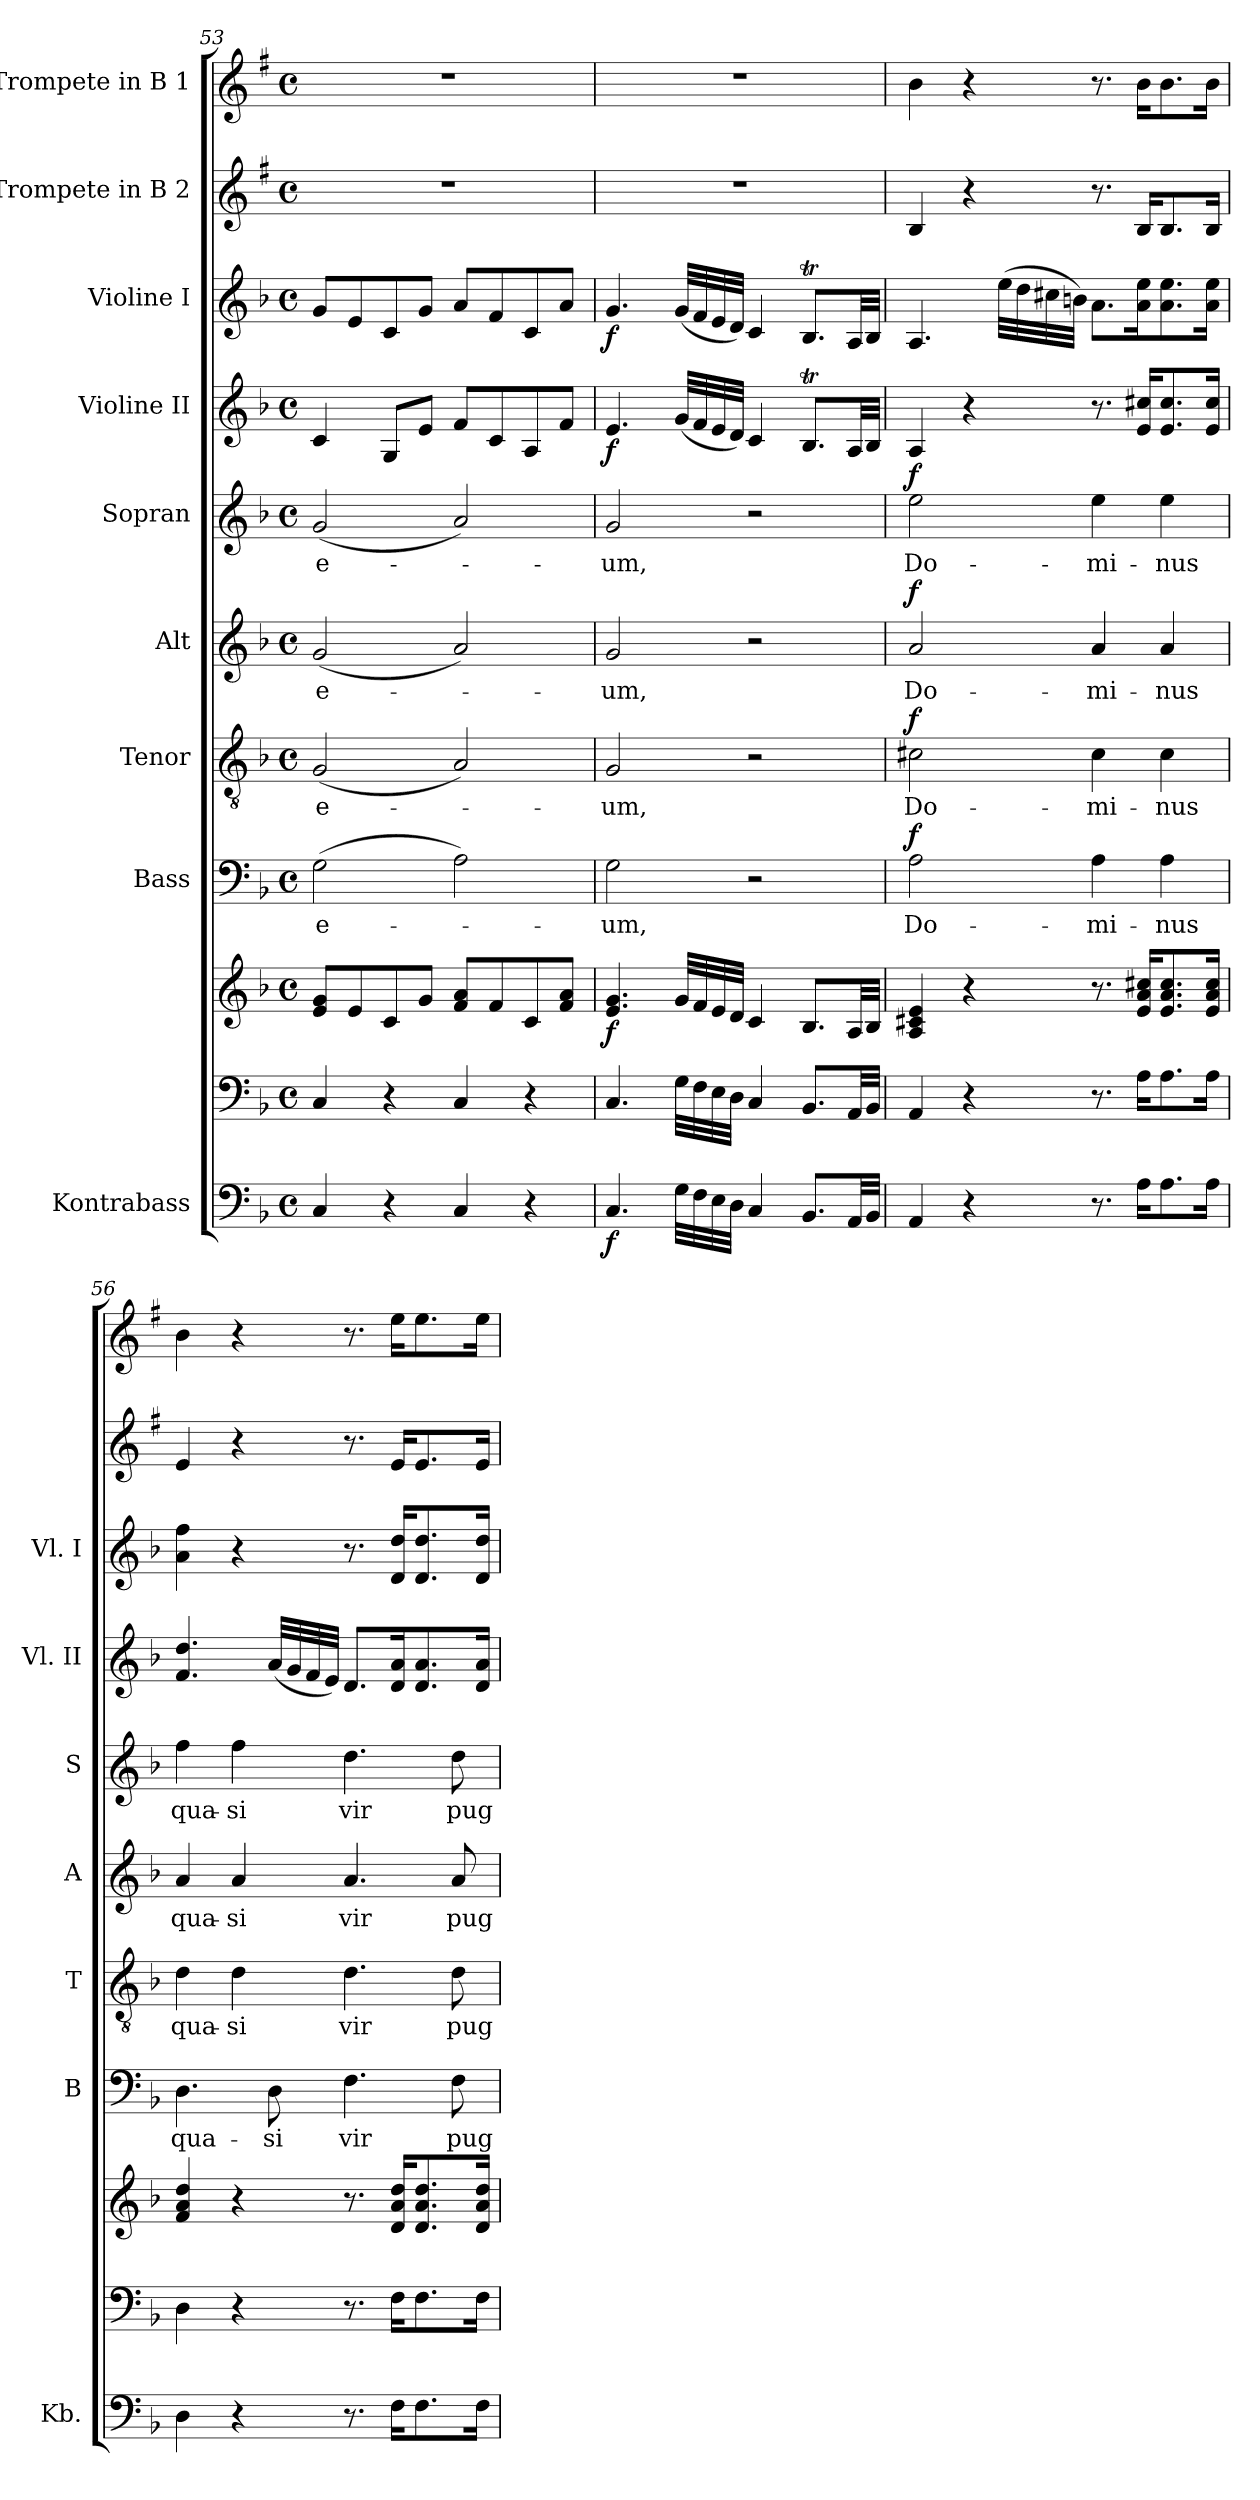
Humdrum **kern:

**kern	**dynam	**kern	**kern	**dynam	**kern	**text	**dynam	**kern	**text	**dynam	**kern	**text	**dynam	**kern	**text	**dynam	**kern	**dynam	**kern	**dynam	**kern	**kern
*part10	*part10	*part9	*part9	*part9	*part8	*part8	*part8	*part7	*part7	*part7	*part6	*part6	*part6	*part5	*part5	*part5	*part4	*part4	*part3	*part3	*part2	*part1
*staff11	*staff11	*staff10	*staff9	*staff9/10	*staff8	*staff8	*staff8	*staff7	*staff7	*staff7	*staff6	*staff6	*staff6	*staff5	*staff5	*staff5	*staff4	*staff4	*staff3	*staff3	*staff2	*staff1
*I"Kontrabass	*	*	*	*	*I"Bass	*	*	*I"Tenor	*	*	*I"Alt	*	*	*I"Sopran	*	*	*I"Violine II	*	*I"Violine I	*	*I"Trompete in B 2	*I"Trompete in B 1
*I'Kb.	*	*	*	*	*I'B	*	*	*I'T	*	*	*I'A	*	*	*I'S	*	*	*I'Vl. II	*	*I'Vl. I	*	*	*
*clefF4	*	*clefF4	*clefG2	*	*clefF4	*	*	*clefGv2	*	*	*clefG2	*	*	*clefG2	*	*	*clefG2	*	*clefG2	*	*clefG2	*clefG2
*ITrd7c12	*	*	*	*	*	*	*	*	*	*	*	*	*	*	*	*	*	*	*	*	*ITrd1c2	*ITrd1c2
*k[b-]	*	*k[b-]	*k[b-]	*	*k[b-]	*	*	*k[b-]	*	*	*k[b-]	*	*	*k[b-]	*	*	*k[b-]	*	*k[b-]	*	*k[b-]	*k[b-]
*F:	*	*F:	*F:	*	*F:	*	*	*F:	*	*	*F:	*	*	*F:	*	*	*F:	*	*F:	*	*F:	*F:
*M4/4	*	*M4/4	*M4/4	*	*M4/4	*	*	*M4/4	*	*	*M4/4	*	*	*M4/4	*	*	*M4/4	*	*M4/4	*	*M4/4	*M4/4
*met(c)	*	*met(c)	*met(c)	*	*met(c)	*	*	*met(c)	*	*	*met(c)	*	*	*met(c)	*	*	*met(c)	*	*met(c)	*	*met(c)	*met(c)
=53	=53	=53	=53	=53	=53	=53	=53	=53	=53	=53	=53	=53	=53	=53	=53	=53	=53	=53	=53	=53	=53	=53
!	!	!	!	!	!	!LO:LY:b	!	!	!LO:LY:b	!	!	!LO:LY:b	!	!	!LO:LY:b	!	!	!	!	!	!	!
4CC/	.	4C/	8e/ 8g/L	.	(>2G\	e-	.	(<2G/	e-	.	(<2g/	e-	.	(<2g/	e-	.	4c/	.	8g/L	.	1r	1r
.	.	.	8e/	.	.	.	.	.	.	.	.	.	.	.	.	.	.	.	8e/	.	.	.
4r	.	4r	8c/	.	.	.	.	.	.	.	.	.	.	.	.	.	8G/L	.	8c/	.	.	.
.	.	.	8g/J	.	.	.	.	.	.	.	.	.	.	.	.	.	8e/J	.	8g/J	.	.	.
4CC/	.	4C/	8f/ 8a/L	.	2A\)	.	.	2A/)	.	.	2a/)	.	.	2a/)	.	.	8f/L	.	8a/L	.	.	.
.	.	.	8f/	.	.	.	.	.	.	.	.	.	.	.	.	.	8c/	.	8f/	.	.	.
4r	.	4r	8c/	.	.	.	.	.	.	.	.	.	.	.	.	.	8A/	.	8c/	.	.	.
.	.	.	8f/ 8a/J	.	.	.	.	.	.	.	.	.	.	.	.	.	8f/J	.	8a/J	.	.	.
=54	=54	=54	=54	=54	=54	=54	=54	=54	=54	=54	=54	=54	=54	=54	=54	=54	=54	=54	=54	=54	=54	=54
!	!LO:DY:b	!	!	!LO:DY:b	!	!LO:LY:b	!	!	!LO:LY:b	!	!	!LO:LY:b	!	!	!LO:LY:b	!	!	!LO:DY:b	!	!LO:DY:b	!	!
4.CC/	f	4.C/	4.e/ 4.g/	f	2G\	-um,	.	2G/	-um,	.	2g/	-um,	.	2g/	-um,	.	4.e/	f	4.g/	f	1r	1r
32GG\LLL	.	32G\LLL	32g/LLL	.	.	.	.	.	.	.	.	.	.	.	.	.	(<32g/LLL	.	(<32g/LLL	.	.	.
32FF\	.	32F\	32f/	.	.	.	.	.	.	.	.	.	.	.	.	.	32f/	.	32f/	.	.	.
32EE\	.	32E\	32e/	.	.	.	.	.	.	.	.	.	.	.	.	.	32e/	.	32e/	.	.	.
32DD\JJJ	.	32D\JJJ	32d/JJJ	.	.	.	.	.	.	.	.	.	.	.	.	.	32d/JJJ)	.	32d/JJJ)	.	.	.
4CC/	.	4C/	4c/	.	2r	.	.	2r	.	.	2r	.	.	2r	.	.	4c/	.	4c/	.	.	.
8.BBB-/L	.	8.BB-/L	8.B-/L	.	.	.	.	.	.	.	.	.	.	.	.	.	8.B-T/L	.	8.B-T/L	.	.	.
32AAA/LL	.	32AA/LL	32A/LL	.	.	.	.	.	.	.	.	.	.	.	.	.	32A/LL	.	32A/LL	.	.	.
32BBB-/JJJ	.	32BB-/JJJ	32B-/JJJ	.	.	.	.	.	.	.	.	.	.	.	.	.	32B-/JJJ	.	32B-/JJJ	.	.	.
!!LO:PB:g=z
=55	=55	=55	=55	=55	=55	=55	=55	=55	=55	=55	=55	=55	=55	=55	=55	=55	=55	=55	=55	=55	=55	=55
!	!	!	!	!	!	!LO:LY:b	!LO:DY:a	!	!LO:LY:b	!LO:DY:a	!	!LO:LY:b	!LO:DY:a	!	!LO:LY:b	!LO:DY:a	!	!	!	!	!	!
4AAA/	.	4AA/	4A/ 4c#X/ 4e/	.	2A\	Do-	f	2c#X\	Do-	f	2a/	Do-	f	2ee\	Do-	f	4A/	.	4.A/	.	4A/	4a\
4r	.	4r	4r	.	.	.	.	.	.	.	.	.	.	.	.	.	4r	.	.	.	4r	4r
.	.	.	.	.	.	.	.	.	.	.	.	.	.	.	.	.	.	.	(>32ee\LLL	.	.	.
.	.	.	.	.	.	.	.	.	.	.	.	.	.	.	.	.	.	.	32dd\	.	.	.
.	.	.	.	.	.	.	.	.	.	.	.	.	.	.	.	.	.	.	32cc#X\	.	.	.
.	.	.	.	.	.	.	.	.	.	.	.	.	.	.	.	.	.	.	32bn\JJJ)	.	.	.
!	!	!	!	!	!	!LO:LY:b	!	!	!LO:LY:b	!	!	!LO:LY:b	!	!	!LO:LY:b	!	!	!	!	!	!	!
8.r	.	8.r	8.r	.	4A\	-mi-	.	4c#\	-mi-	.	4a/	-mi-	.	4ee\	-mi-	.	8.r	.	8.a\L	.	8.r	8.r
16AA\KL	.	16A\KL	16e/ 16a/ 16cc#X/KL	.	.	.	.	.	.	.	.	.	.	.	.	.	16e/ 16cc#X/KL	.	16a\ 16ee\k	.	16A/KL	16a\KL
!	!	!	!	!	!	!LO:LY:b	!	!	!LO:LY:b	!	!	!LO:LY:b	!	!	!LO:LY:b	!	!	!	!	!	!	!
8.AA\	.	8.A\	8.e/ 8.a/ 8.cc#/	.	4A\	-nus	.	4c#\	-nus	.	4a/	-nus	.	4ee\	-nus	.	8.e/ 8.cc#/	.	8.a\ 8.ee\	.	8.A/	8.a\
16AA\Jk	.	16A\Jk	16e/ 16a/ 16cc#/Jk	.	.	.	.	.	.	.	.	.	.	.	.	.	16e/ 16cc#/Jk	.	16a\ 16ee\Jk	.	16A/Jk	16a\Jk
=56	=56	=56	=56	=56	=56	=56	=56	=56	=56	=56	=56	=56	=56	=56	=56	=56	=56	=56	=56	=56	=56	=56
!	!	!	!	!	!	!LO:LY:b	!	!	!LO:LY:b	!	!	!LO:LY:b	!	!	!LO:LY:b	!	!	!	!	!	!	!
4DD\	.	4D\	4f/ 4a/ 4dd/	.	4.D\	qua-	.	4d\	qua-	.	4a/	qua-	.	4ff\	qua-	.	4.f/ 4.dd/	.	4a\ 4ff\	.	4d/	4a\
!	!	!	!	!	!	!	!	!	!LO:LY:b	!	!	!LO:LY:b	!	!	!LO:LY:b	!	!	!	!	!	!	!
4r	.	4r	4r	.	.	.	.	4d\	-si	.	4a/	-si	.	4ff\	-si	.	.	.	4r	.	4r	4r
!	!	!	!	!	!	!LO:LY:b	!	!	!	!	!	!	!	!	!	!	!	!	!	!	!	!
.	.	.	.	.	8D\	-si	.	.	.	.	.	.	.	.	.	.	(<32a/LLL	.	.	.	.	.
.	.	.	.	.	.	.	.	.	.	.	.	.	.	.	.	.	32g/	.	.	.	.	.
.	.	.	.	.	.	.	.	.	.	.	.	.	.	.	.	.	32f/	.	.	.	.	.
.	.	.	.	.	.	.	.	.	.	.	.	.	.	.	.	.	32e/JJJ)	.	.	.	.	.
!	!	!	!	!	!	!LO:LY:b	!	!	!LO:LY:b	!	!	!LO:LY:b	!	!	!LO:LY:b	!	!	!	!	!	!	!
8.r	.	8.r	8.r	.	4.F\	vir	.	4.d\	vir	.	4.a/	vir	.	4.dd\	vir	.	8.d/L	.	8.r	.	8.r	8.r
16FF\KL	.	16F\KL	16d/ 16a/ 16dd/KL	.	.	.	.	.	.	.	.	.	.	.	.	.	16d/ 16a/k	.	16d/ 16dd/KL	.	16d/KL	16dd\KL
8.FF\	.	8.F\	8.d/ 8.a/ 8.dd/	.	.	.	.	.	.	.	.	.	.	.	.	.	8.d/ 8.a/	.	8.d/ 8.dd/	.	8.d/	8.dd\
!	!	!	!	!	!	!LO:LY:b	!	!	!LO:LY:b	!	!	!LO:LY:b	!	!	!LO:LY:b	!	!	!	!	!	!	!
.	.	.	.	.	8F\	pug-	.	8d\	pug-	.	8a/	pug-	.	8dd\	pug-	.	.	.	.	.	.	.
16FF\Jk	.	16F\Jk	16d/ 16a/ 16dd/Jk	.	.	.	.	.	.	.	.	.	.	.	.	.	16d/ 16a/Jk	.	16d/ 16dd/Jk	.	16d/Jk	16dd\Jk
=	=	=	=	=	=	=	=	=	=	=	=	=	=	=	=	=	=	=	=	=	=	=
*-	*-	*-	*-	*-	*-	*-	*-	*-	*-	*-	*-	*-	*-	*-	*-	*-	*-	*-	*-	*-	*-	*-
